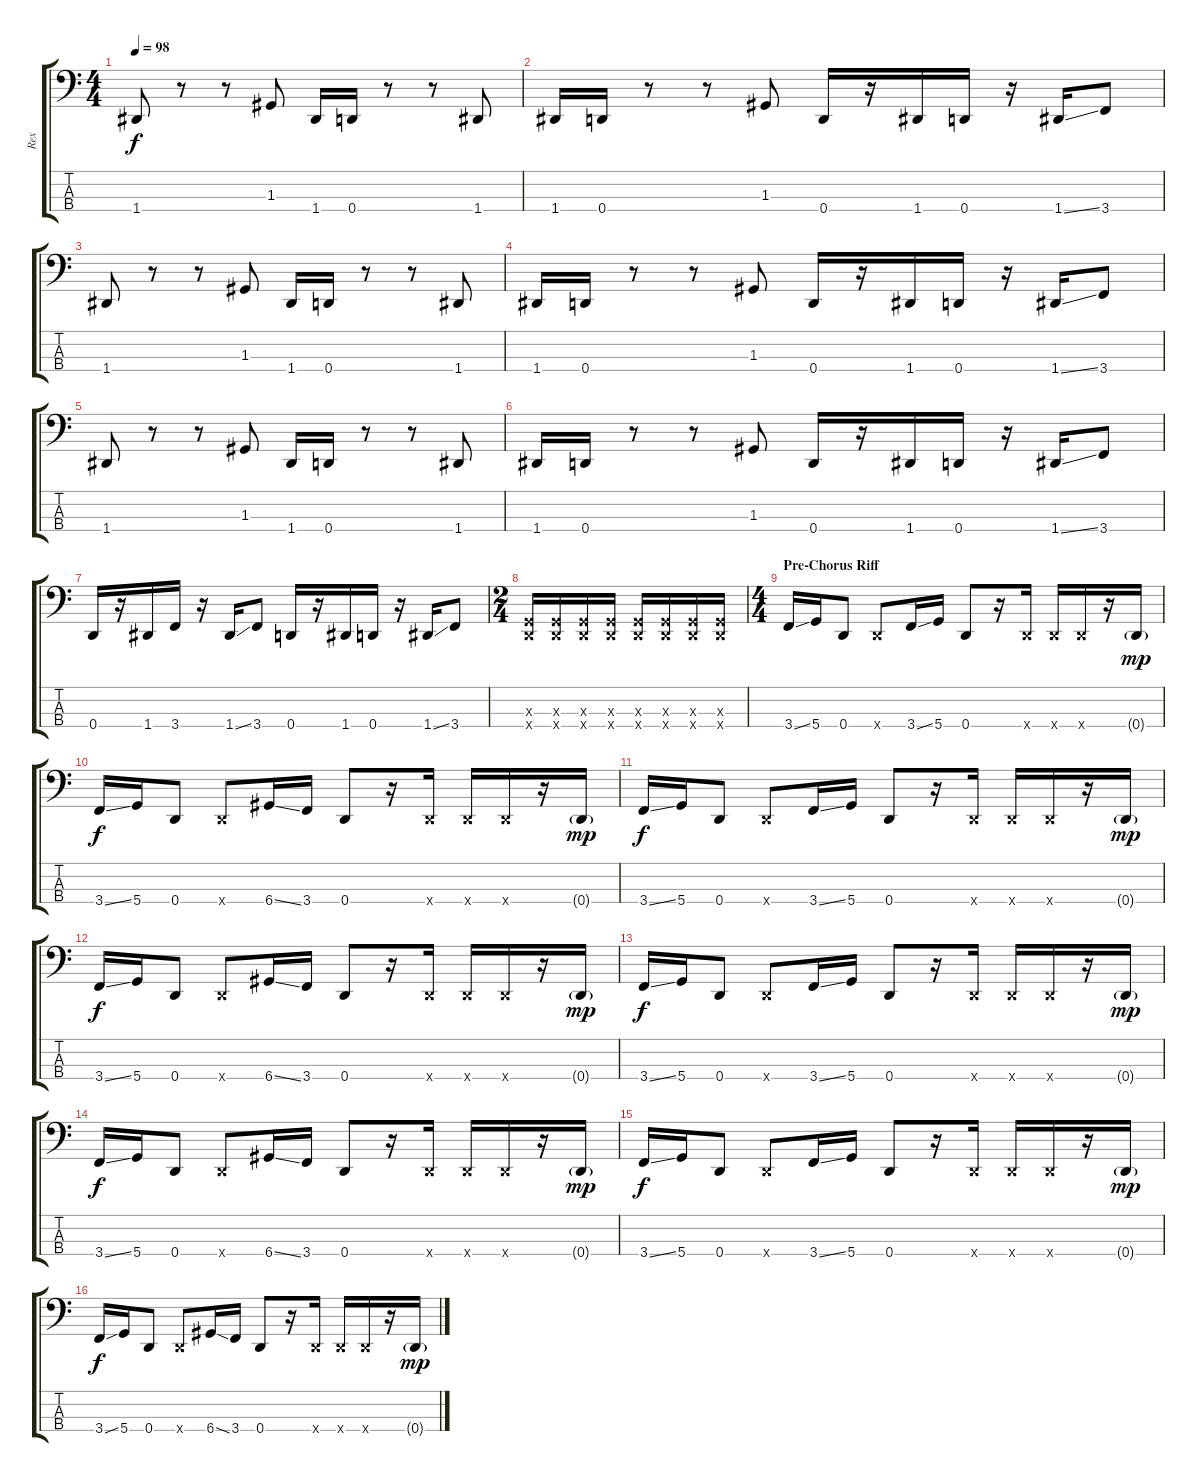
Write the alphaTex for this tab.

\track ("Rex" "Rex") {instrument electricbasspick}
\staff {score tabs}
\tuning (F2 C2 G1 D1) {hide}
\ts (4 4)
\tempo 98
\clef f4
\ks c
1.4.8{dy f} r.8 r.8 1.3.8 1.4.16 0.4.16 r.8 r.8 1.4.8 |
1.4.16 0.4.16 r.8 r.8 1.3.8 0.4.16 r.16 1.4.16 0.4.16 r.16 1.4{ss}.16 3.4.8 |
1.4.8 r.8 r.8 1.3.8 1.4.16 0.4.16 r.8 r.8 1.4.8 |
1.4.16 0.4.16 r.8 r.8 1.3.8 0.4.16 r.16 1.4.16 0.4.16 r.16 1.4{ss}.16 3.4.8 |
1.4.8 r.8 r.8 1.3.8 1.4.16 0.4.16 r.8 r.8 1.4.8 |
1.4.16 0.4.16 r.8 r.8 1.3.8 0.4.16 r.16 1.4.16 0.4.16 r.16 1.4{ss}.16 3.4.8 |
0.4.16 r.16 1.4.16 3.4.16 r.16 1.4{ss}.16 3.4.8 0.4.16 r.16 1.4.16 0.4.16 r.16 1.4{ss}.16 3.4.8 |
\ts (2 4)
(0.3{x} 0.4{x}).16 (0.3{x} 0.4{x}).16 (0.3{x} 0.4{x}).16 (0.3{x} 0.4{x}).16 (0.3{x} 0.4{x}).16 (0.3{x} 0.4{x}).16 (0.3{x} 0.4{x}).16 (0.3{x} 0.4{x}).16 |
\ts (4 4)
\section ("" "Pre-Chorus Riff")
3.4{ss}.16 5.4.16 0.4.8 0.4{x}.8 3.4{ss}.16 5.4.16 0.4.8 r.16 0.4{x}.16 0.4{x}.16 0.4{x}.16 r.16 0.4{g}.16{dy mp} |
3.4{ss}.16{dy f} 5.4.16 0.4.8 0.4{x}.8 6.4{ss}.16 3.4.16 0.4.8 r.16 0.4{x}.16 0.4{x}.16 0.4{x}.16 r.16 0.4{g}.16{dy mp} |
3.4{ss}.16{dy f} 5.4.16 0.4.8 0.4{x}.8 3.4{ss}.16 5.4.16 0.4.8 r.16 0.4{x}.16 0.4{x}.16 0.4{x}.16 r.16 0.4{g}.16{dy mp} |
3.4{ss}.16{dy f} 5.4.16 0.4.8 0.4{x}.8 6.4{ss}.16 3.4.16 0.4.8 r.16 0.4{x}.16 0.4{x}.16 0.4{x}.16 r.16 0.4{g}.16{dy mp} |
3.4{ss}.16{dy f} 5.4.16 0.4.8 0.4{x}.8 3.4{ss}.16 5.4.16 0.4.8 r.16 0.4{x}.16 0.4{x}.16 0.4{x}.16 r.16 0.4{g}.16{dy mp} |
3.4{ss}.16{dy f} 5.4.16 0.4.8 0.4{x}.8 6.4{ss}.16 3.4.16 0.4.8 r.16 0.4{x}.16 0.4{x}.16 0.4{x}.16 r.16 0.4{g}.16{dy mp} |
3.4{ss}.16{dy f} 5.4.16 0.4.8 0.4{x}.8 3.4{ss}.16 5.4.16 0.4.8 r.16 0.4{x}.16 0.4{x}.16 0.4{x}.16 r.16 0.4{g}.16{dy mp} |
3.4{ss}.16{dy f} 5.4.16 0.4.8 0.4{x}.8 6.4{ss}.16 3.4.16 0.4.8 r.16 0.4{x}.16 0.4{x}.16 0.4{x}.16 r.16 0.4{g}.16{dy mp}
